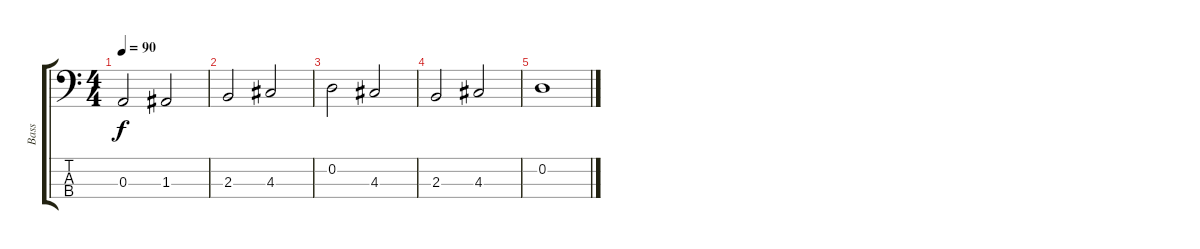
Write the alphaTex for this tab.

\track ("Bass" "Bass") {instrument electricbassfinger}
\staff {score tabs}
\tuning (G2 D2 A1 E1) {hide}
\ts (4 4)
\tempo 90
\clef f4
\ks c
0.3.2{dy f} 1.3.2 |
2.3.2 4.3.2 |
0.2.2 4.3.2 |
2.3.2 4.3.2 |
0.2.1
